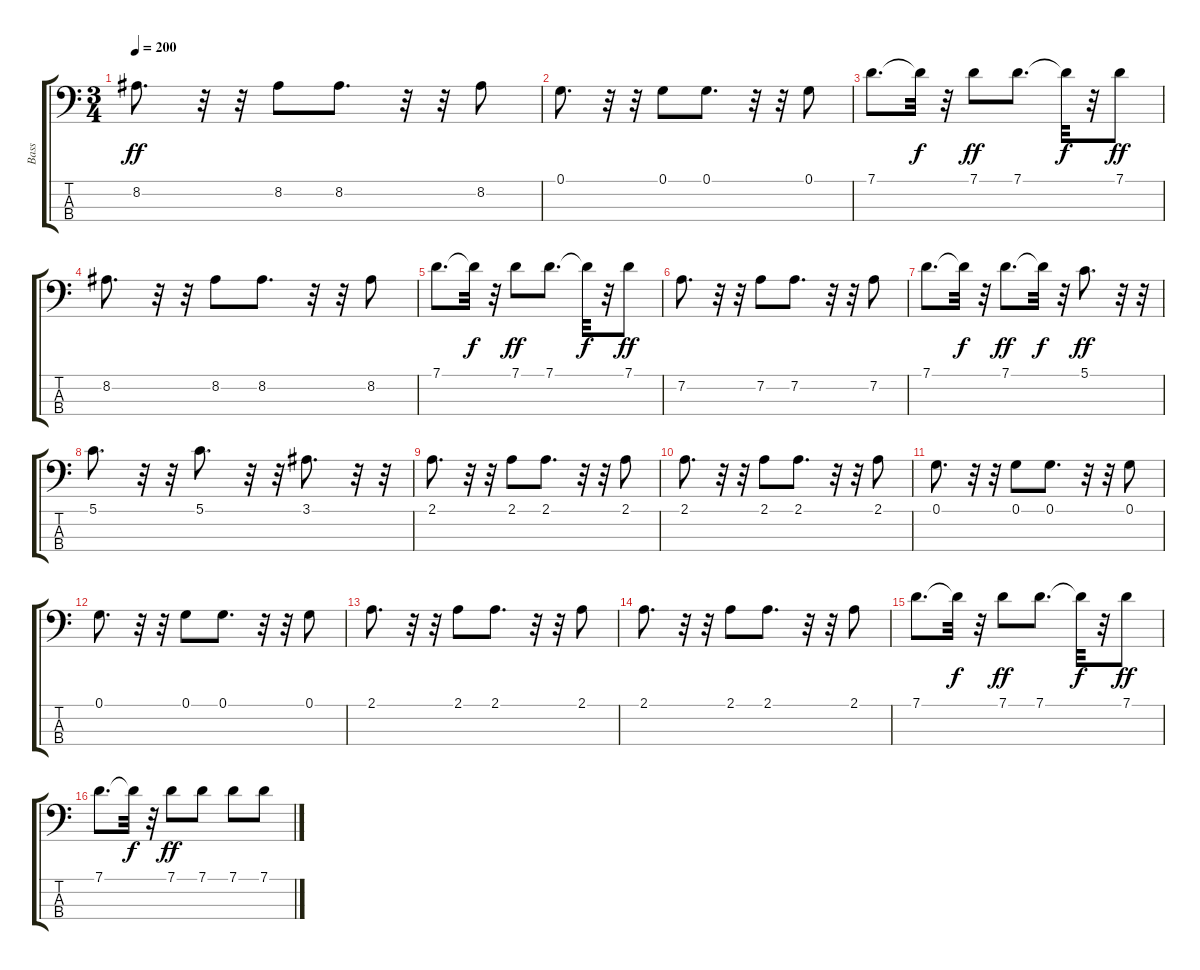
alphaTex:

\track ("Bass" "Bass") {instrument electricbassfinger}
\staff {score tabs}
\tuning (G2 D2 A1 E1) {hide}
\ts (3 4)
\tempo 200
\clef f4
\ks c
8.2.8{d dy ff} r.32 r.32 8.2.8 8.2.8{d} r.32 r.32 8.2.8 |
0.1.8{d} r.32 r.32 0.1.8 0.1.8{d} r.32 r.32 0.1.8 |
7.1.8{d} 7.1{t}.32{dy f} r.32 7.1.8{dy ff} 7.1.8{d} 7.1{t}.32{dy f} r.32 7.1.8{dy ff} |
8.2.8{d} r.32 r.32 8.2.8 8.2.8{d} r.32 r.32 8.2.8 |
7.1.8{d} 7.1{t}.32{dy f} r.32 7.1.8{dy ff} 7.1.8{d} 7.1{t}.32{dy f} r.32 7.1.8{dy ff} |
7.2.8{d} r.32 r.32 7.2.8 7.2.8{d} r.32 r.32 7.2.8 |
7.1.8{d} 7.1{t}.32{dy f} r.32 7.1.8{d dy ff} 7.1{t}.32{dy f} r.32 5.1.8{d dy ff} r.32 r.32 |
5.1.8{d} r.32 r.32 5.1.8{d} r.32 r.32 3.1.8{d} r.32 r.32 |
2.1.8{d} r.32 r.32 2.1.8 2.1.8{d} r.32 r.32 2.1.8 |
2.1.8{d} r.32 r.32 2.1.8 2.1.8{d} r.32 r.32 2.1.8 |
0.1.8{d} r.32 r.32 0.1.8 0.1.8{d} r.32 r.32 0.1.8 |
0.1.8{d} r.32 r.32 0.1.8 0.1.8{d} r.32 r.32 0.1.8 |
2.1.8{d} r.32 r.32 2.1.8 2.1.8{d} r.32 r.32 2.1.8 |
2.1.8{d} r.32 r.32 2.1.8 2.1.8{d} r.32 r.32 2.1.8 |
7.1.8{d} 7.1{t}.32{dy f} r.32 7.1.8{dy ff} 7.1.8{d} 7.1{t}.32{dy f} r.32 7.1.8{dy ff} |
7.1.8{d} 7.1{t}.32{dy f} r.32 7.1.8{dy ff} 7.1.8 7.1.8 7.1.8
